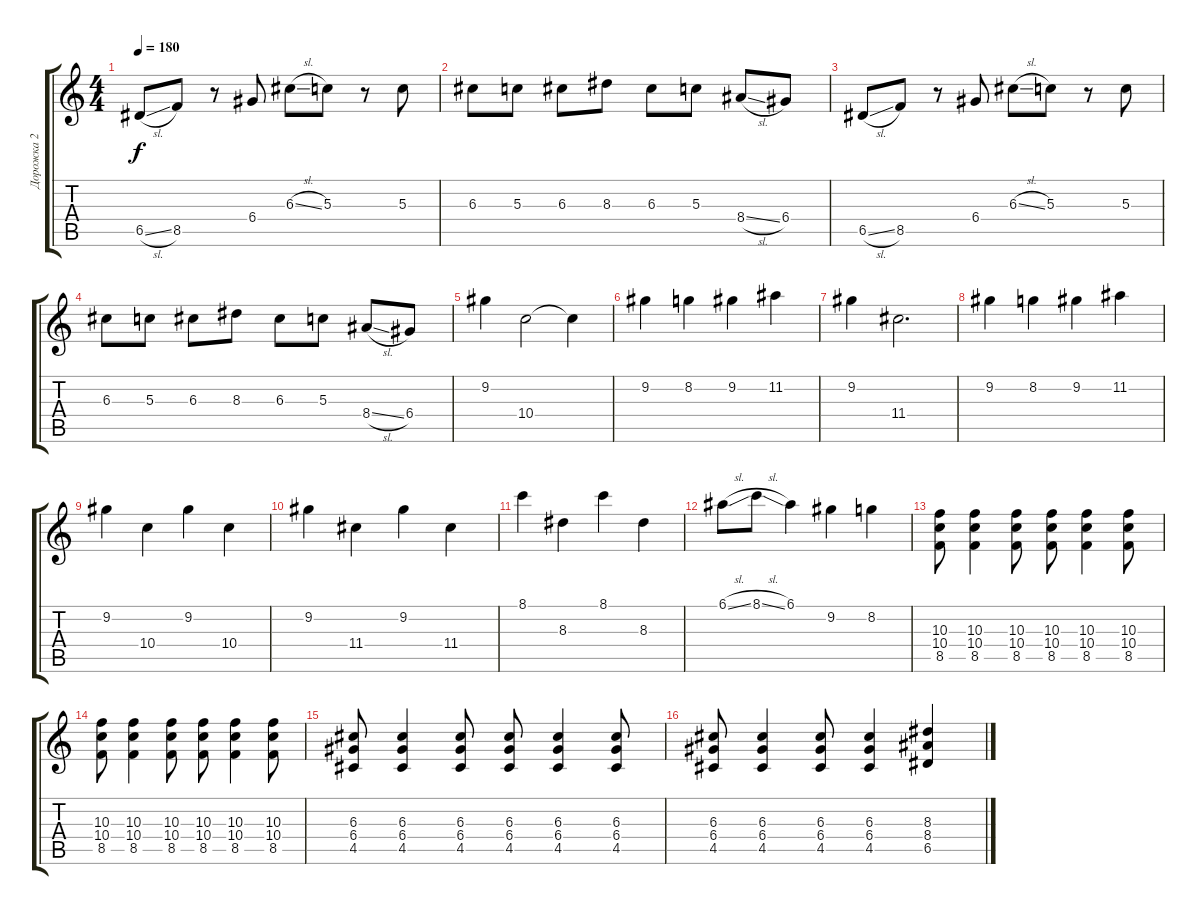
\track ("Дорожка 2" "Дорожка 2") {instrument distortionguitar}
\staff {score tabs}
\tuning (E4 B3 G3 D3 A2 E2) {hide}
\ts (4 4)
\tempo 180
\clef g2
\ks c
6.5{sl}.8{dy f} 8.5.8 r.8 6.4.8 6.3{sl}.8 5.3.8 r.8 5.3.8 |
6.3.8 5.3.8 6.3.8 8.3.8 6.3.8 5.3.8 8.4{sl}.8 6.4.8 |
6.5{sl}.8 8.5.8 r.8 6.4.8 6.3{sl}.8 5.3.8 r.8 5.3.8 |
6.3.8 5.3.8 6.3.8 8.3.8 6.3.8 5.3.8 8.4{sl}.8 6.4.8 |
9.2.4 10.4.2 10.4{t}.4 |
9.2.4 8.2.4 9.2.4 11.2.4 |
9.2.4 11.4.2{d} |
9.2.4 8.2.4 9.2.4 11.2.4 |
9.2.4 10.4.4 9.2.4 10.4.4 |
9.2.4 11.4.4 9.2.4 11.4.4 |
8.1.4 8.3.4 8.1.4 8.3.4 |
6.1{sl}.8 8.1{sl}.8 6.1.4 9.2.4 8.2.4 |
(10.3 10.4 8.5).8 (10.3 10.4 8.5).4 (10.3 10.4 8.5).8 (10.3 10.4 8.5).8 (10.3 10.4 8.5).4 (10.3 10.4 8.5).8 |
(10.3 10.4 8.5).8 (10.3 10.4 8.5).4 (10.3 10.4 8.5).8 (10.3 10.4 8.5).8 (10.3 10.4 8.5).4 (10.3 10.4 8.5).8 |
(6.3 6.4 4.5).8 (6.3 6.4 4.5).4 (6.3 6.4 4.5).8 (6.3 6.4 4.5).8 (6.3 6.4 4.5).4 (6.3 6.4 4.5).8 |
(6.3 6.4 4.5).8 (6.3 6.4 4.5).4 (6.3 6.4 4.5).8 (6.3 6.4 4.5).4 (8.3 8.4 6.5).4
